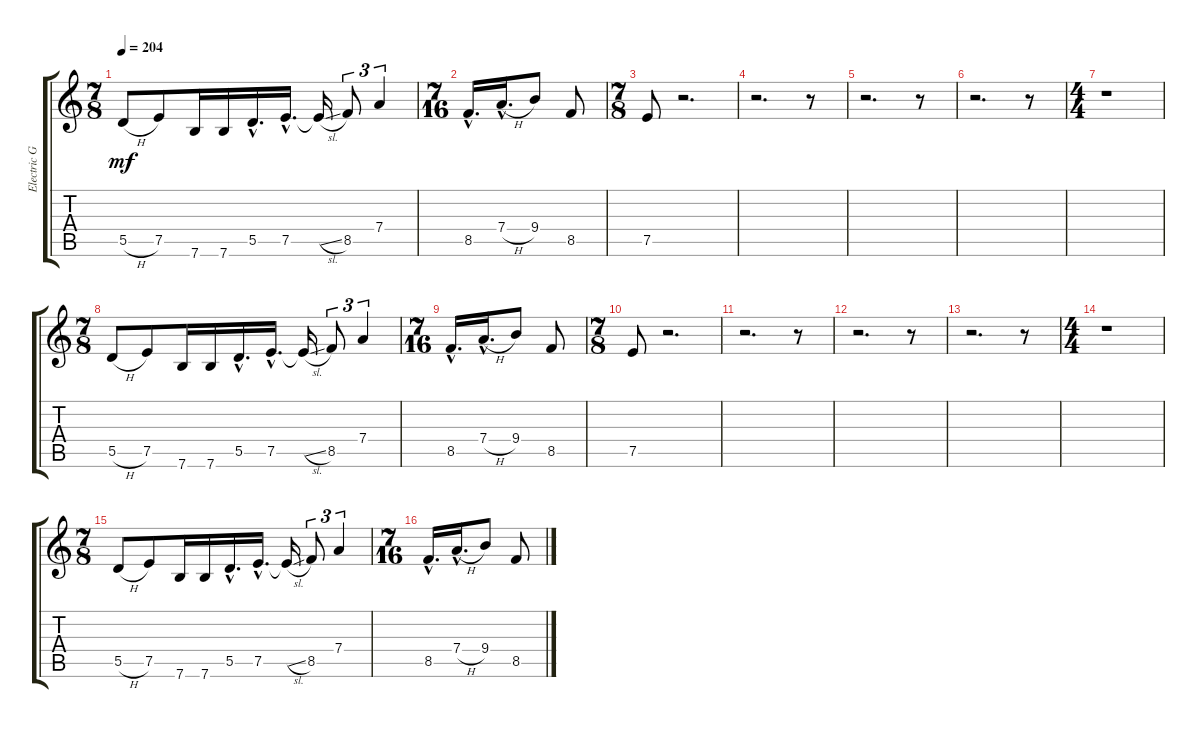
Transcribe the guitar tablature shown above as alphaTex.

\track ("Electric Guitar Left" "Electric G") {instrument distortionguitar}
\staff {score tabs}
\tuning (E4 B3 G3 D3 A2 E2) {hide}
\ts (7 8)
\tempo 204
\clef g2
\ks c
5.5{h}.8{dy mf instrument distortionguitar} 7.5.8 7.6.16 7.6.16 5.5{hac}.16{d} 7.5{hac}.16{d} 7.5{sl t}.16 8.5.8{tu (3 2)} 7.4.4{tu (3 2)} |
\ts (7 16)
8.5{hac}.16{d} 7.4{h hac}.16{d} 9.4.8 8.5.8 |
\ts (7 8)
7.5.8 r.2{d} |
r.2{d} r.8 |
r.2{d} r.8 |
r.2{d} r.8 |
\ts (4 4)
r.1 |
\ts (7 8)
5.5{h}.8 7.5.8 7.6.16 7.6.16 5.5{hac}.16{d} 7.5{hac}.16{d} 7.5{sl t}.16 8.5.8{tu (3 2)} 7.4.4{tu (3 2)} |
\ts (7 16)
8.5{hac}.16{d} 7.4{h hac}.16{d} 9.4.8 8.5.8 |
\ts (7 8)
7.5.8 r.2{d} |
r.2{d} r.8 |
r.2{d} r.8 |
r.2{d} r.8 |
\ts (4 4)
r.1 |
\ts (7 8)
5.5{h}.8 7.5.8 7.6.16 7.6.16 5.5{hac}.16{d} 7.5{hac}.16{d} 7.5{sl t}.16 8.5.8{tu (3 2)} 7.4.4{tu (3 2)} |
\ts (7 16)
8.5{hac}.16{d} 7.4{h hac}.16{d} 9.4.8 8.5.8
